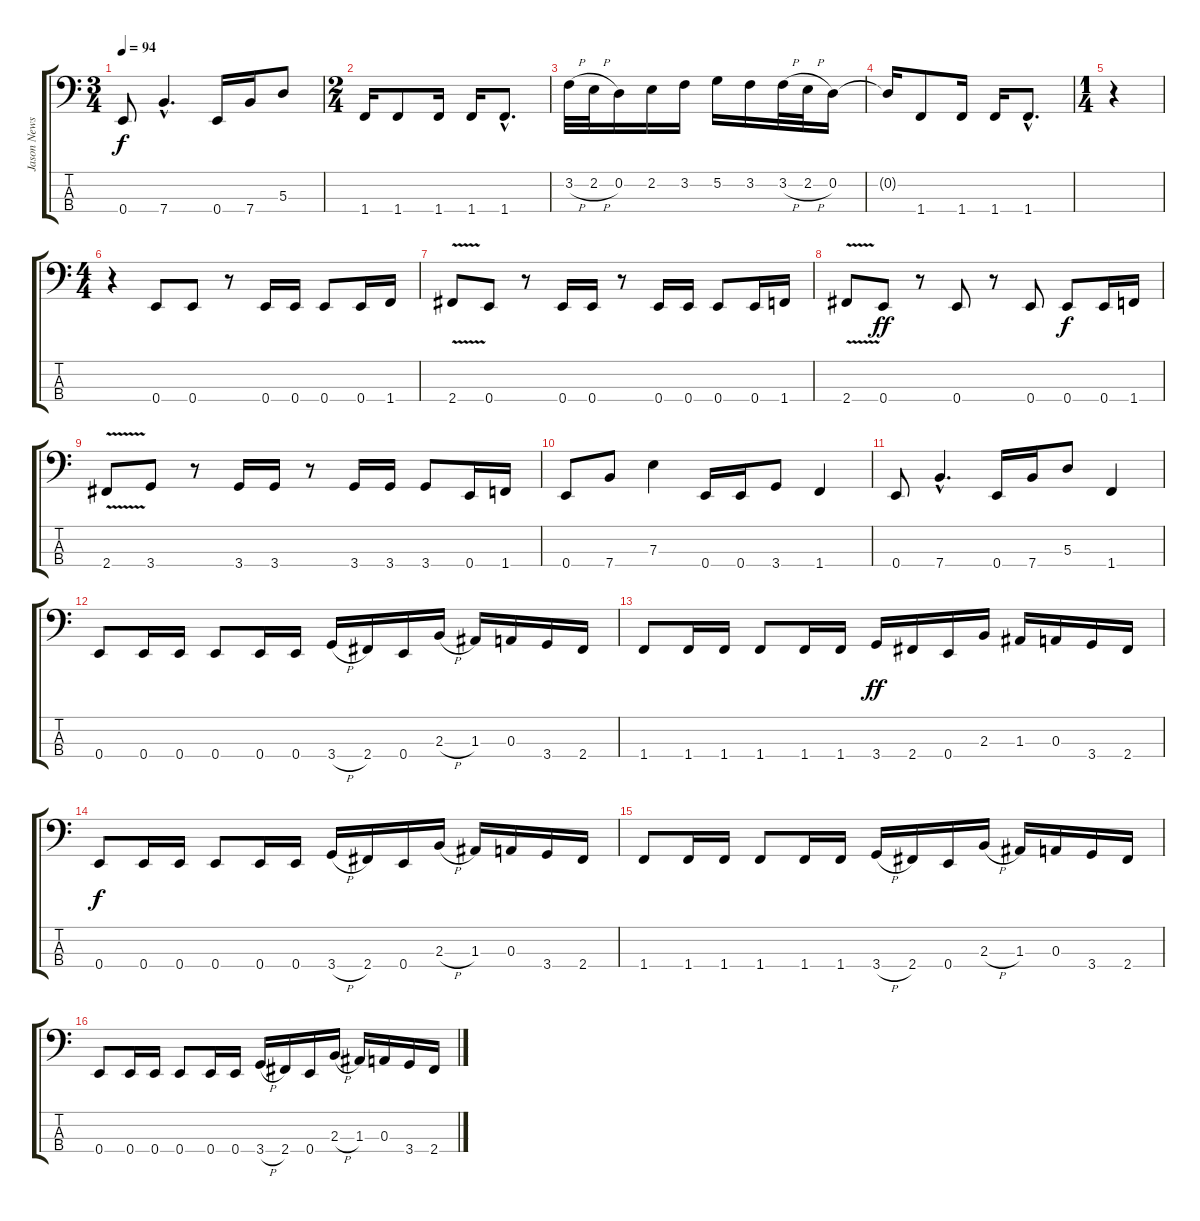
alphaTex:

\track ("Jason Newsted" "Jason News") {instrument electricbasspick}
\staff {score tabs}
\tuning (G2 D2 A1 E1) {hide}
\ts (3 4)
\tempo 94
\clef f4
\ks c
0.4.8{dy f} 7.4{hac}.4{d} 0.4.16 7.4.16 5.3.8 |
\ts (2 4)
1.4.16 1.4.8 1.4.16 1.4.16 1.4{hac}.8{d} |
3.2{h}.32 2.2{h}.32 0.2.16 2.2.16 3.2.16 5.2.16 3.2.16 3.2{h}.32 2.2{h}.32 0.2.16 |
0.2{t}.16 1.4.8 1.4.16 1.4.16 1.4{hac}.8{d} |
\ts (1 4)
r.4 |
\ts (4 4)
r.4 0.4.8 0.4.8 r.8 0.4.16 0.4.16 0.4.8 0.4.16 1.4.16 |
2.4{v}.8 0.4.8 r.8 0.4.16 0.4.16 r.8 0.4.16 0.4.16 0.4.8 0.4.16 1.4.16 |
2.4{v}.8 0.4.8{dy ff} r.8 0.4.8 r.8 0.4.8 0.4.8{dy f} 0.4.16 1.4.16 |
2.4{v}.8 3.4.8 r.8 3.4.16 3.4.16 r.8 3.4.16 3.4.16 3.4.8 0.4.16 1.4.16 |
0.4.8 7.4.8 7.3.4 0.4.16 0.4.16 3.4.8 1.4.4 |
0.4.8 7.4{hac}.4{d} 0.4.16 7.4.16 5.3.8 1.4.4 |
0.4.8 0.4.16 0.4.16 0.4.8 0.4.16 0.4.16 3.4{h}.16 2.4.16 0.4.16 2.3{h}.16 1.3.16 0.3.16 3.4.16 2.4.16 |
1.4.8 1.4.16 1.4.16 1.4.8 1.4.16 1.4.16 3.4.16{dy ff} 2.4.16 0.4.16 2.3.16 1.3.16 0.3.16 3.4.16 2.4.16 |
0.4.8{dy f} 0.4.16 0.4.16 0.4.8 0.4.16 0.4.16 3.4{h}.16 2.4.16 0.4.16 2.3{h}.16 1.3.16 0.3.16 3.4.16 2.4.16 |
1.4.8 1.4.16 1.4.16 1.4.8 1.4.16 1.4.16 3.4{h}.16 2.4.16 0.4.16 2.3{h}.16 1.3.16 0.3.16 3.4.16 2.4.16 |
0.4.8 0.4.16 0.4.16 0.4.8 0.4.16 0.4.16 3.4{h}.16 2.4.16 0.4.16 2.3{h}.16 1.3.16 0.3.16 3.4.16 2.4.16
